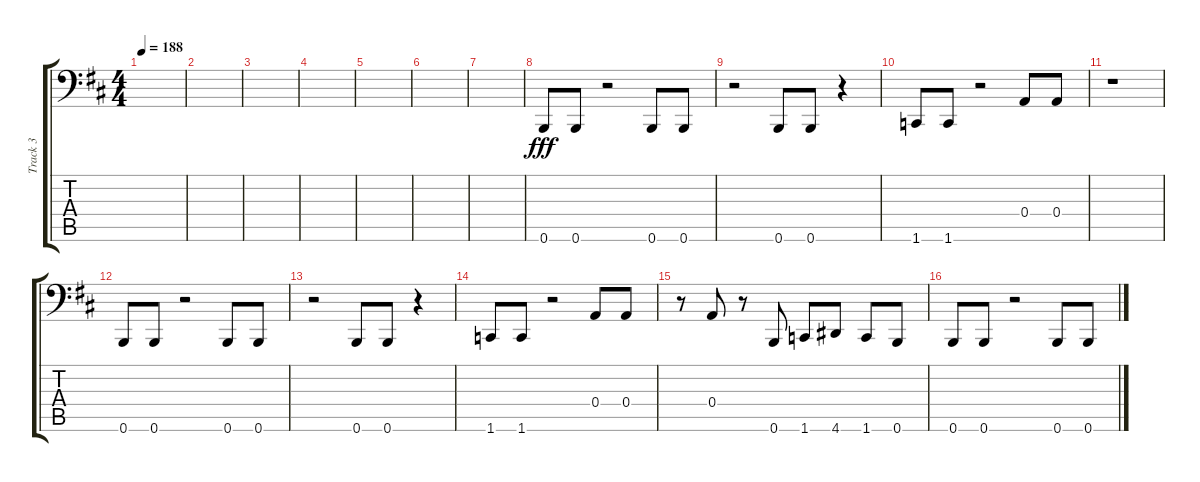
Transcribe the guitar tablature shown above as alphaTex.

\track ("Track 3" "Track 3") {instrument electricbassfinger}
\staff {score tabs}
\tuning (C3 G2 D2 A1 E1 B0) {hide}
\ts (4 4)
\tempo 188
\clef f4
\ks bminor
|
|
|
|
|
|
|
0.6.8{dy fff} 0.6.8 r.2 0.6.8 0.6.8 |
r.2 0.6.8 0.6.8 r.4 |
1.6.8 1.6.8 r.2 0.4.8 0.4.8 |
r.1 |
0.6.8 0.6.8 r.2 0.6.8 0.6.8 |
r.2 0.6.8 0.6.8 r.4 |
1.6.8 1.6.8 r.2 0.4.8 0.4.8 |
r.8 0.4.8 r.8 0.6.8 1.6.8 4.6.8 1.6.8 0.6.8 |
0.6.8 0.6.8 r.2 0.6.8 0.6.8
